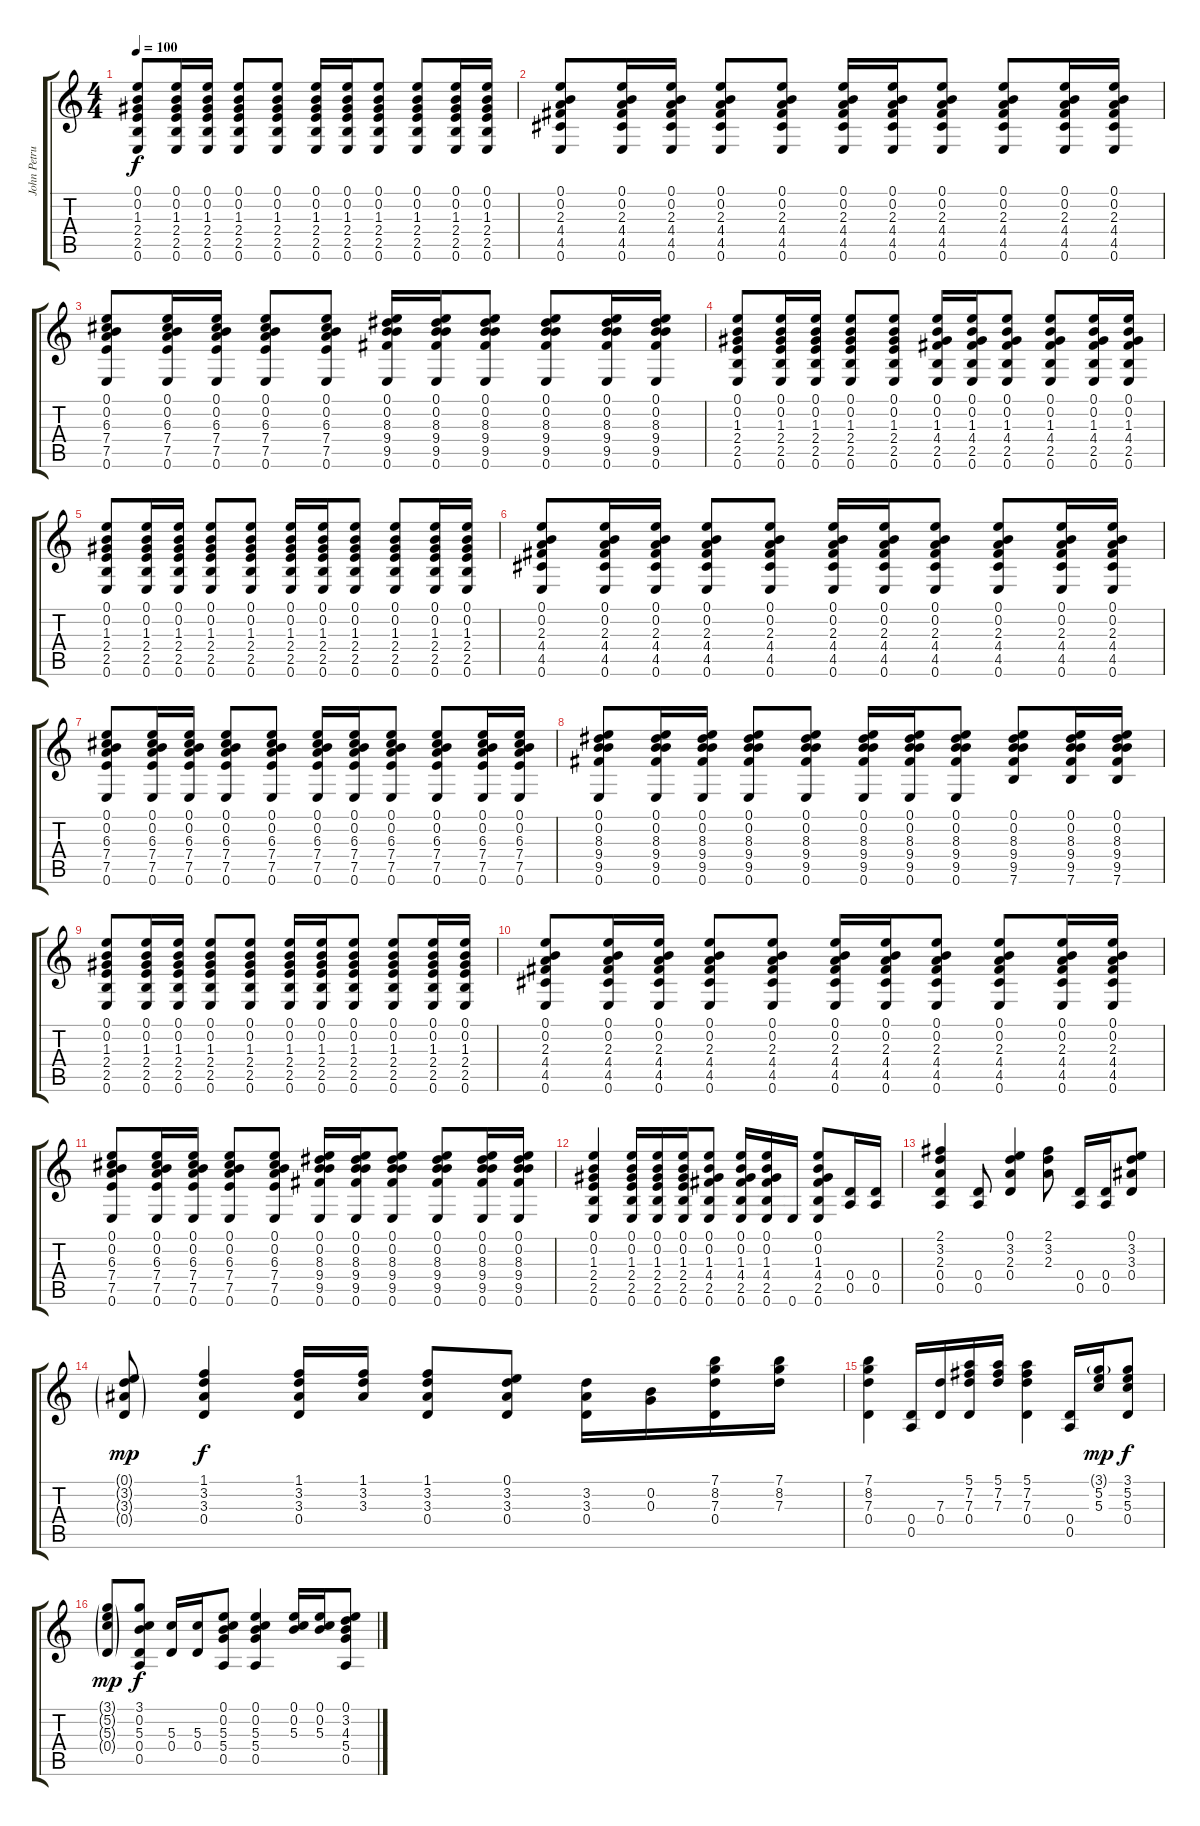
\track ("John Petrucci Rythm" "John Petru") {instrument acousticguitarsteel}
\staff {score tabs}
\tuning (E4 B3 G3 D3 A2 E2) {hide}
\ts (4 4)
\tempo 100
\clef g2
\ks c
(0.1 0.2 1.3 2.4 2.5 0.6).8{dy f} (0.1 0.2 1.3 2.4 2.5 0.6).16 (0.1 0.2 1.3 2.4 2.5 0.6).16 (0.1 0.2 1.3 2.4 2.5 0.6).8 (0.1 0.2 1.3 2.4 2.5 0.6).8 (0.1 0.2 1.3 2.4 2.5 0.6).16 (0.1 0.2 1.3 2.4 2.5 0.6).16 (0.1 0.2 1.3 2.4 2.5 0.6).8 (0.1 0.2 1.3 2.4 2.5 0.6).8 (0.1 0.2 1.3 2.4 2.5 0.6).16 (0.1 0.2 1.3 2.4 2.5 0.6).16 |
(0.1 0.2 2.3 4.4 4.5 0.6).8 (0.1 0.2 2.3 4.4 4.5 0.6).16 (0.1 0.2 2.3 4.4 4.5 0.6).16 (0.1 0.2 2.3 4.4 4.5 0.6).8 (0.1 0.2 2.3 4.4 4.5 0.6).8 (0.1 0.2 2.3 4.4 4.5 0.6).16 (0.1 0.2 2.3 4.4 4.5 0.6).16 (0.1 0.2 2.3 4.4 4.5 0.6).8 (0.1 0.2 2.3 4.4 4.5 0.6).8 (0.1 0.2 2.3 4.4 4.5 0.6).16 (0.1 0.2 2.3 4.4 4.5 0.6).16 |
(0.1 0.2 6.3 7.4 7.5 0.6).8 (0.1 0.2 6.3 7.4 7.5 0.6).16 (0.1 0.2 6.3 7.4 7.5 0.6).16 (0.1 0.2 6.3 7.4 7.5 0.6).8 (0.1 0.2 6.3 7.4 7.5 0.6).8 (0.1 0.2 8.3 9.4 9.5 0.6).16 (0.1 0.2 8.3 9.4 9.5 0.6).16 (0.1 0.2 8.3 9.4 9.5 0.6).8 (0.1 0.2 8.3 9.4 9.5 0.6).8 (0.1 0.2 8.3 9.4 9.5 0.6).16 (0.1 0.2 8.3 9.4 9.5 0.6).16 |
(0.1 0.2 1.3 2.4 2.5 0.6).8 (0.1 0.2 1.3 2.4 2.5 0.6).16 (0.1 0.2 1.3 2.4 2.5 0.6).16 (0.1 0.2 1.3 2.4 2.5 0.6).8 (0.1 0.2 1.3 2.4 2.5 0.6).8 (0.1 0.2 1.3 4.4 2.5 0.6).16 (0.1 0.2 1.3 4.4 2.5 0.6).16 (0.1 0.2 1.3 4.4 2.5 0.6).8 (0.1 0.2 1.3 4.4 2.5 0.6).8 (0.1 0.2 1.3 4.4 2.5 0.6).16 (0.1 0.2 1.3 4.4 2.5 0.6).16 |
(0.1 0.2 1.3 2.4 2.5 0.6).8 (0.1 0.2 1.3 2.4 2.5 0.6).16 (0.1 0.2 1.3 2.4 2.5 0.6).16 (0.1 0.2 1.3 2.4 2.5 0.6).8 (0.1 0.2 1.3 2.4 2.5 0.6).8 (0.1 0.2 1.3 2.4 2.5 0.6).16 (0.1 0.2 1.3 2.4 2.5 0.6).16 (0.1 0.2 1.3 2.4 2.5 0.6).8 (0.1 0.2 1.3 2.4 2.5 0.6).8 (0.1 0.2 1.3 2.4 2.5 0.6).16 (0.1 0.2 1.3 2.4 2.5 0.6).16 |
(0.1 0.2 2.3 4.4 4.5 0.6).8 (0.1 0.2 2.3 4.4 4.5 0.6).16 (0.1 0.2 2.3 4.4 4.5 0.6).16 (0.1 0.2 2.3 4.4 4.5 0.6).8 (0.1 0.2 2.3 4.4 4.5 0.6).8 (0.1 0.2 2.3 4.4 4.5 0.6).16 (0.1 0.2 2.3 4.4 4.5 0.6).16 (0.1 0.2 2.3 4.4 4.5 0.6).8 (0.1 0.2 2.3 4.4 4.5 0.6).8 (0.1 0.2 2.3 4.4 4.5 0.6).16 (0.1 0.2 2.3 4.4 4.5 0.6).16 |
(0.1 0.2 6.3 7.4 7.5 0.6).8 (0.1 0.2 6.3 7.4 7.5 0.6).16 (0.1 0.2 6.3 7.4 7.5 0.6).16 (0.1 0.2 6.3 7.4 7.5 0.6).8 (0.1 0.2 6.3 7.4 7.5 0.6).8 (0.1 0.2 6.3 7.4 7.5 0.6).16 (0.1 0.2 6.3 7.4 7.5 0.6).16 (0.1 0.2 6.3 7.4 7.5 0.6).8 (0.1 0.2 6.3 7.4 7.5 0.6).8 (0.1 0.2 6.3 7.4 7.5 0.6).16 (0.1 0.2 6.3 7.4 7.5 0.6).16 |
(0.1 0.2 8.3 9.4 9.5 0.6).8 (0.1 0.2 8.3 9.4 9.5 0.6).16 (0.1 0.2 8.3 9.4 9.5 0.6).16 (0.1 0.2 8.3 9.4 9.5 0.6).8 (0.1 0.2 8.3 9.4 9.5 0.6).8 (0.1 0.2 8.3 9.4 9.5 0.6).16 (0.1 0.2 8.3 9.4 9.5 0.6).16 (0.1 0.2 8.3 9.4 9.5 0.6).8 (0.1 0.2 8.3 9.4 9.5 7.6).8 (0.1 0.2 8.3 9.4 9.5 7.6).16 (0.1 0.2 8.3 9.4 9.5 7.6).16 |
(0.1 0.2 1.3 2.4 2.5 0.6).8 (0.1 0.2 1.3 2.4 2.5 0.6).16 (0.1 0.2 1.3 2.4 2.5 0.6).16 (0.1 0.2 1.3 2.4 2.5 0.6).8 (0.1 0.2 1.3 2.4 2.5 0.6).8 (0.1 0.2 1.3 2.4 2.5 0.6).16 (0.1 0.2 1.3 2.4 2.5 0.6).16 (0.1 0.2 1.3 2.4 2.5 0.6).8 (0.1 0.2 1.3 2.4 2.5 0.6).8 (0.1 0.2 1.3 2.4 2.5 0.6).16 (0.1 0.2 1.3 2.4 2.5 0.6).16 |
(0.1 0.2 2.3 4.4 4.5 0.6).8 (0.1 0.2 2.3 4.4 4.5 0.6).16 (0.1 0.2 2.3 4.4 4.5 0.6).16 (0.1 0.2 2.3 4.4 4.5 0.6).8 (0.1 0.2 2.3 4.4 4.5 0.6).8 (0.1 0.2 2.3 4.4 4.5 0.6).16 (0.1 0.2 2.3 4.4 4.5 0.6).16 (0.1 0.2 2.3 4.4 4.5 0.6).8 (0.1 0.2 2.3 4.4 4.5 0.6).8 (0.1 0.2 2.3 4.4 4.5 0.6).16 (0.1 0.2 2.3 4.4 4.5 0.6).16 |
(0.1 0.2 6.3 7.4 7.5 0.6).8 (0.1 0.2 6.3 7.4 7.5 0.6).16 (0.1 0.2 6.3 7.4 7.5 0.6).16 (0.1 0.2 6.3 7.4 7.5 0.6).8 (0.1 0.2 6.3 7.4 7.5 0.6).8 (0.1 0.2 8.3 9.4 9.5 0.6).16 (0.1 0.2 8.3 9.4 9.5 0.6).16 (0.1 0.2 8.3 9.4 9.5 0.6).8 (0.1 0.2 8.3 9.4 9.5 0.6).8 (0.1 0.2 8.3 9.4 9.5 0.6).16 (0.1 0.2 8.3 9.4 9.5 0.6).16 |
(0.1 0.2 1.3 2.4 2.5 0.6).4 (0.1 0.2 1.3 2.4 2.5 0.6).16 (0.1 0.2 1.3 2.4 2.5 0.6).16 (0.1 0.2 1.3 2.4 2.5 0.6).16 (0.1 0.2 1.3 4.4 2.5 0.6).8 (0.1 0.2 1.3 4.4 2.5 0.6).16 (0.1 0.2 1.3 4.4 2.5 0.6).16 0.6.16 (0.1 0.2 1.3 4.4 2.5 0.6).8 (0.4 0.5).16 (0.4 0.5).16 |
(2.1 3.2 2.3 0.4 0.5).4 (0.4 0.5).8 (0.1 3.2 2.3 0.4).4 (2.1 3.2 2.3).8 (0.4 0.5).16 (0.4 0.5).16 (0.1 3.2 3.3 0.4).8 |
(0.1{g} 3.2{g} 3.3{g} 0.4{g}).8{dy mp} (1.1 3.2 3.3 0.4).4{dy f} (1.1 3.2 3.3 0.4).16 (1.1 3.2 3.3).16 (1.1 3.2 3.3 0.4).8 (0.1 3.2 3.3 0.4).8 (3.2 3.3 0.4).16 (0.2 0.3).16 (7.1 8.2 7.3 0.4).16 (7.1 8.2 7.3).16 |
(7.1 8.2 7.3 0.4).4 (0.4 0.5).16 (7.3 0.4).16 (5.1 7.2 7.3 0.4).16 (5.1 7.2 7.3).16 (5.1 7.2 7.3 0.4).4 (0.4 0.5).16 (3.1{g} 5.2 5.3).16{dy mp} (3.1 5.2 5.3 0.4).8{dy f} |
(3.1{g} 5.2{g} 5.3{g} 0.4{g}).8{dy mp} (3.1 0.2 5.3 0.4 0.5).8{dy f} (5.3 0.4).16 (5.3 0.4).16 (0.1 0.2 5.3 5.4 0.5).8 (0.1 0.2 5.3 5.4 0.5).4 (0.1 0.2 5.3).16 (0.1 0.2 5.3).16 (0.1 3.2 4.3 5.4 0.5).8
